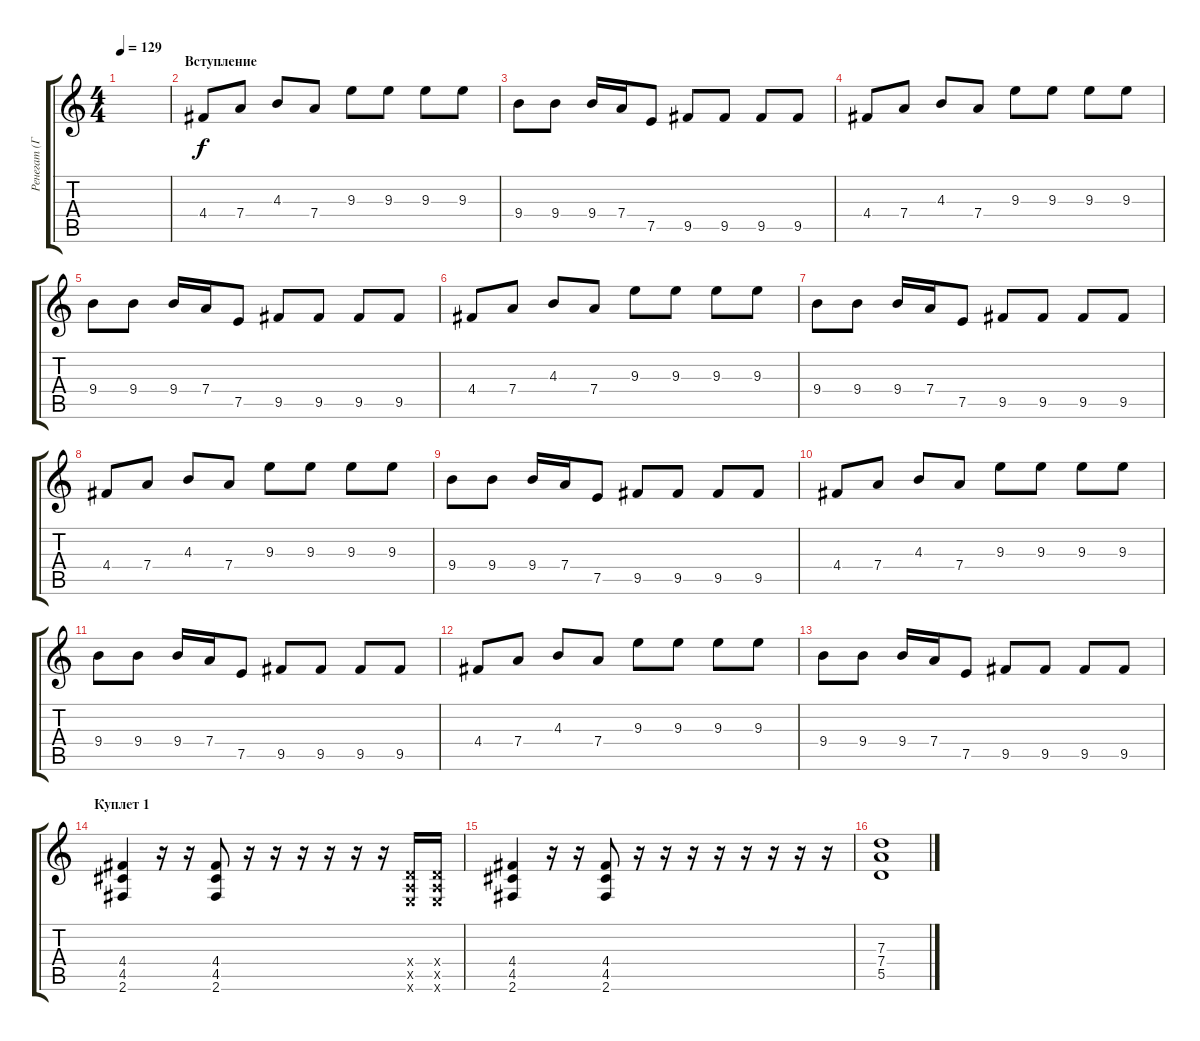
\track ("Ренегат (Гитара 1)" "Ренегат (Г") {instrument overdrivenguitar}
\staff {score tabs}
\tuning (E4 B3 G3 D3 A2 E2) {hide}
\ts (4 4)
\tempo 129
\clef g2
\ks c
|
\section ("" "Вступление")
4.4.8 7.4.8 4.3.8 7.4.8 9.3.8 9.3.8 9.3.8 9.3.8 |
9.4.8 9.4.8 9.4.16 7.4.16 7.5.8 9.5.8 9.5.8 9.5.8 9.5.8 |
4.4.8 7.4.8 4.3.8 7.4.8 9.3.8 9.3.8 9.3.8 9.3.8 |
9.4.8 9.4.8 9.4.16 7.4.16 7.5.8 9.5.8 9.5.8 9.5.8 9.5.8 |
4.4.8 7.4.8 4.3.8 7.4.8 9.3.8 9.3.8 9.3.8 9.3.8 |
9.4.8 9.4.8 9.4.16 7.4.16 7.5.8 9.5.8 9.5.8 9.5.8 9.5.8 |
4.4.8 7.4.8 4.3.8 7.4.8 9.3.8 9.3.8 9.3.8 9.3.8 |
9.4.8 9.4.8 9.4.16 7.4.16 7.5.8 9.5.8 9.5.8 9.5.8 9.5.8 |
4.4.8 7.4.8 4.3.8 7.4.8 9.3.8 9.3.8 9.3.8 9.3.8 |
9.4.8 9.4.8 9.4.16 7.4.16 7.5.8 9.5.8 9.5.8 9.5.8 9.5.8 |
4.4.8 7.4.8 4.3.8 7.4.8 9.3.8 9.3.8 9.3.8 9.3.8 |
9.4.8 9.4.8 9.4.16 7.4.16 7.5.8 9.5.8 9.5.8 9.5.8 9.5.8 |
\section ("" "Куплет 1")
(4.4 4.5 2.6).4 r.16 r.16 (4.4 4.5 2.6).8 r.16 r.16 r.16 r.16 r.16 r.16 (0.4{x} 0.5{x} 0.6{x}).16 (0.4{x} 0.5{x} 0.6{x}).16 |
(4.4 4.5 2.6).4 r.16 r.16 (4.4 4.5 2.6).8 r.16 r.16 r.16 r.16 r.16 r.16 r.16 r.16 |
(7.3 7.4 5.5).1
